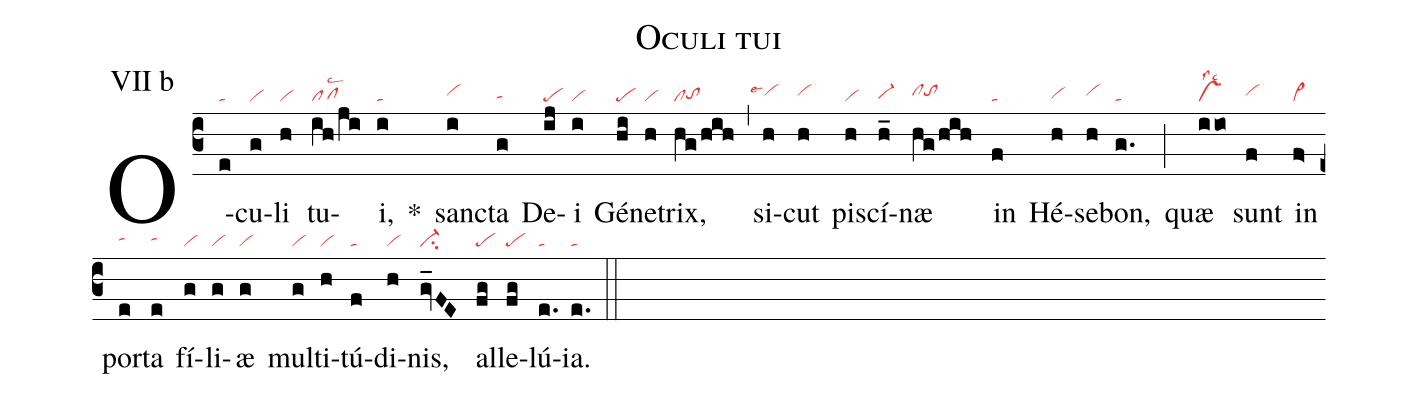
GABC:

name: Oculi tui;
annotation: VII b;
mode: 7;
nabc-lines: 1;
%%
(c3)
O(e|ta)cu(g|vi)li(h|vi) tu(ih/ji|pflsc2)i,(i|ta) *()
san(i|vihh)cta(g|tahg) De(ij|pe)i(i|vi) Gé(hi|pe)ne(h|vi)trix,(hg/hih|cltohg) (,)
si(h|```vihhlse4)cut(h|vihh) pi(h|vi)scí(h_|vi-hg)næ(hg/hih|clhhtohh) in(f|ta) Hé(h|vihg)se(h|vihh)bon,(g.|ta) (;)
quæ(iio|vslss2lsc2) sunt(f|vihh) in(f>|vi>) por(e|tahh)ta(e|tahh) fí(g|vi)li(g|vi)æ(g|vi) mul(g|vi)ti(h|vi)tú(f|ta)di(h|vi)nis,(gv_FE|ci-) al(fg|pe)le(fg|pe)lú(e.|ta)ia.(e.|ta) (::)
